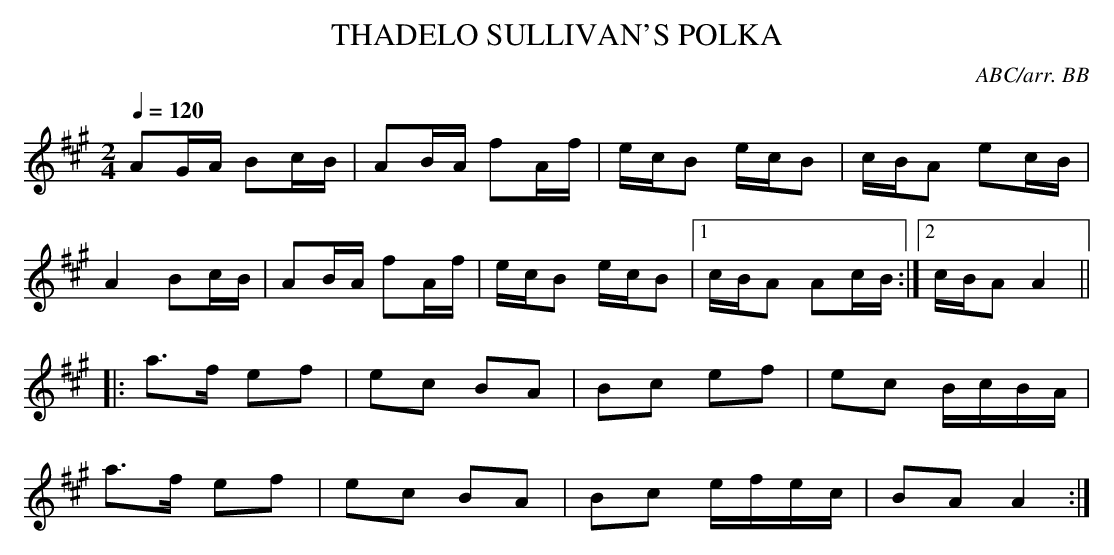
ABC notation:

X:1
T:THADELO SULLIVAN'S POLKA
C:ABC/arr. BB
Q:1/4=120
L:1/8
M:2/4
K:A
AG/A/ Bc/B/|AB/A/ fA/f/|e/c/B e/c/B|c/B/A ec/B/|
A2 Bc/B/|AB/A/ fA/f/|e/c/B e/c/B|1 c/B/A Ac/B/ :|\
[2 c/B/A A2 ||
|:a>f ef|ec BA|Bc ef|ec B/c/B/A/|
a>f ef|ec BA|Bc e/f/e/c/|BA A2 :|
